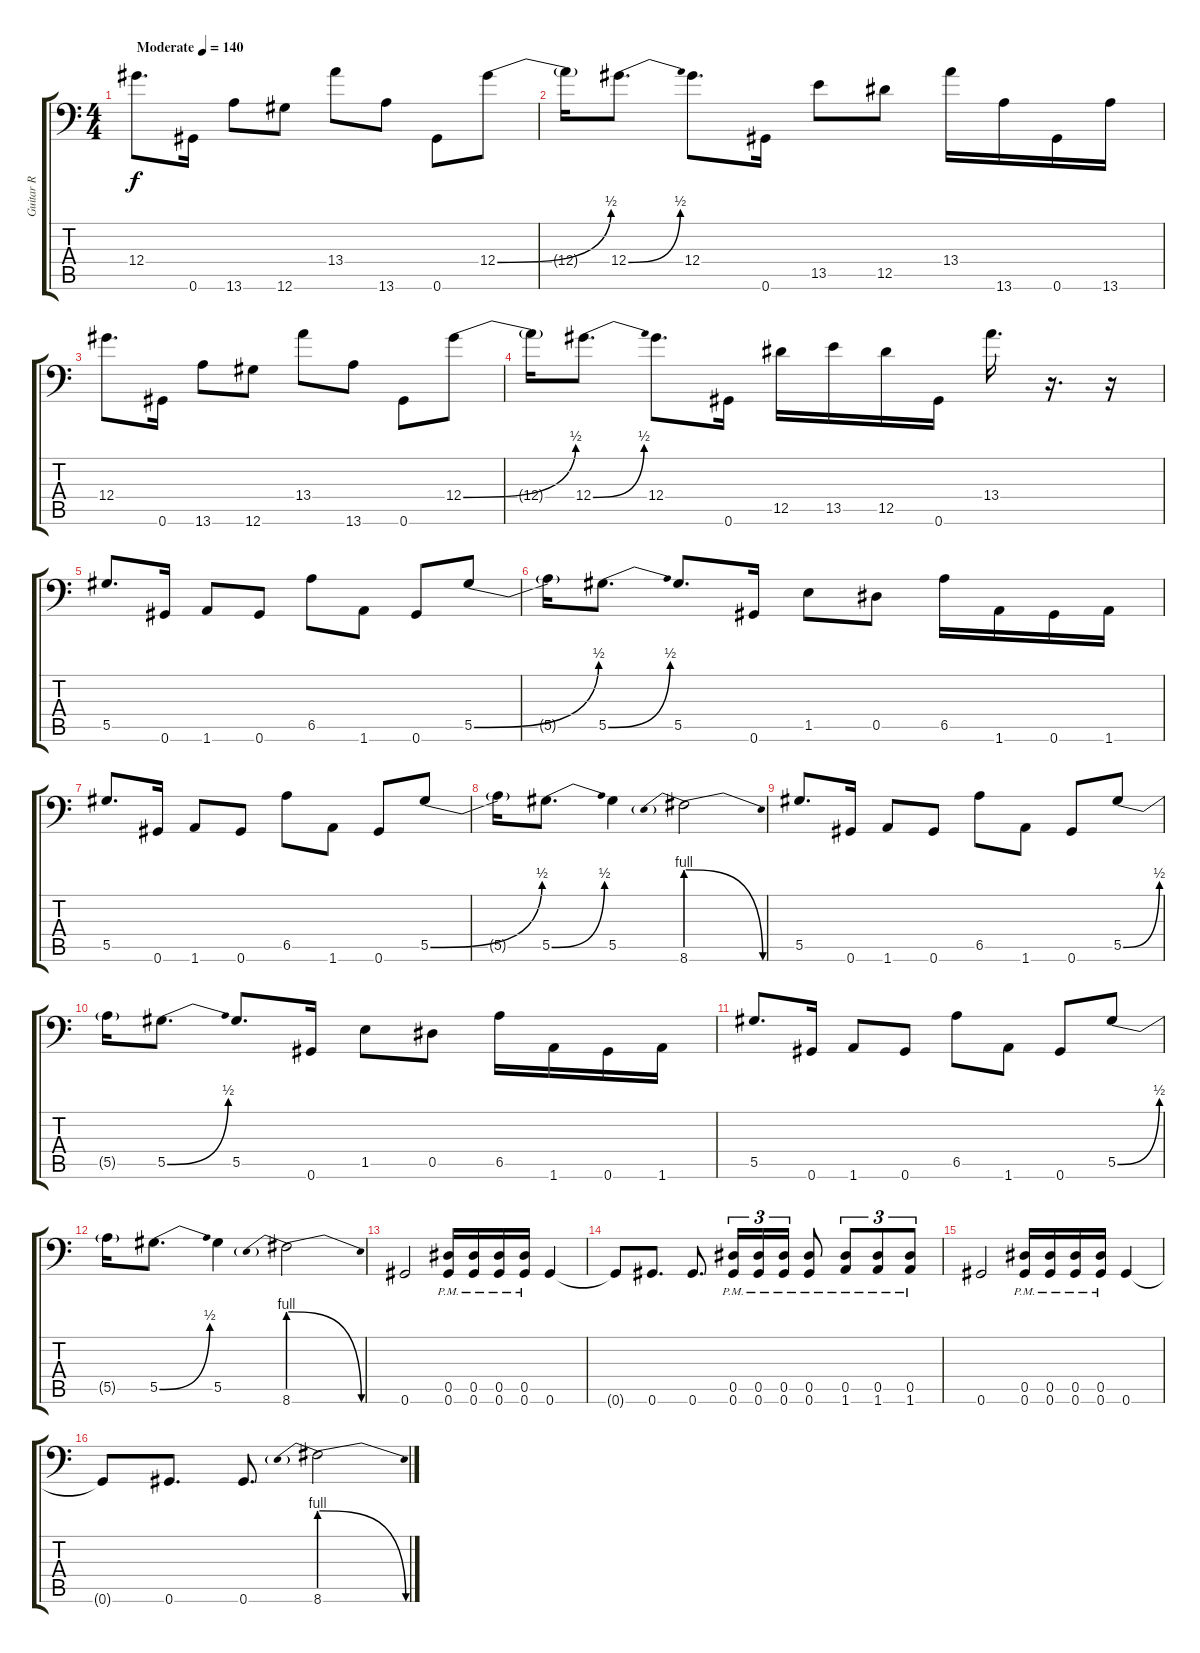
\track ("Guitar R" "Guitar R") {instrument distortionguitar}
\staff {score tabs}
\tuning (Bb3 F3 Db3 Ab2 Eb2 Ab1) {hide}
\ts (4 4)
\tempo (140 "Moderate")
\clef f4
\ks c
12.4.8{d dy f volume 11 balance 8 instrument electricguitarclean} 0.6.16 13.6.8 12.6.8 13.4.8 13.6.8 0.6.8 12.4{be (bend 0 0 60 2)}.8 |
12.4{t}.16 12.4{be (bend 0 0 60 2)}.8{d} 12.4.8{d} 0.6.16 13.5.8 12.5.8 13.4.16 13.6.16 0.6.16 13.6.16 |
12.4.8{d} 0.6.16 13.6.8 12.6.8 13.4.8 13.6.8 0.6.8 12.4{be (bend 0 0 60 2)}.8 |
12.4{t}.16 12.4{be (bend 0 0 60 2)}.8{d} 12.4.8{d} 0.6.16 12.5.16 13.5.16 12.5.16 0.6.16 13.4.16{d} r.16{d} r.16 |
5.5.8{d volume 16 balance 16 instrument distortionguitar} 0.6.16 1.6.8 0.6.8 6.5.8 1.6.8 0.6.8 5.5{be (bend 0 0 60 2)}.8 |
5.5{t}.16 5.5{be (bend 0 0 60 2)}.8{d} 5.5.8{d} 0.6.16 1.5.8 0.5.8 6.5.16 1.6.16 0.6.16 1.6.16 |
5.5.8{d} 0.6.16 1.6.8 0.6.8 6.5.8 1.6.8 0.6.8 5.5{be (bend 0 0 60 2)}.8 |
5.5{t}.16 5.5{be (bend 0 0 60 2)}.8{d} 5.5.4 8.6{be (prebendrelease 0 4 60 0)}.2 |
5.5.8{d} 0.6.16 1.6.8 0.6.8 6.5.8 1.6.8 0.6.8 5.5{be (bend 0 0 60 2)}.8 |
5.5{t}.16 5.5{be (bend 0 0 60 2)}.8{d} 5.5.8{d} 0.6.16 1.5.8 0.5.8 6.5.16 1.6.16 0.6.16 1.6.16 |
5.5.8{d} 0.6.16 1.6.8 0.6.8 6.5.8 1.6.8 0.6.8 5.5{be (bend 0 0 60 2)}.8 |
5.5{t}.16 5.5{be (bend 0 0 60 2)}.8{d} 5.5.4 8.6{be (prebendrelease 0 4 60 0)}.2 |
0.6.2 (0.5{pm} 0.6{pm}).16 (0.5{pm} 0.6{pm}).16 (0.5{pm} 0.6{pm}).16 (0.5{pm} 0.6{pm}).16 0.6.4 |
0.6{t}.8 0.6.8{d} 0.6.8{d} (0.5{pm} 0.6{pm}).16{tu (3 2)} (0.5{pm} 0.6{pm}).16{tu (3 2)} (0.5{pm} 0.6{pm}).16{tu (3 2)} (0.5{pm} 0.6{pm}).8 (0.5{pm} 1.6{pm}).8{tu (3 2)} (0.5{pm} 1.6{pm}).8{tu (3 2)} (0.5{pm} 1.6{pm}).8{tu (3 2)} |
0.6.2 (0.5{pm} 0.6{pm}).16 (0.5{pm} 0.6{pm}).16 (0.5{pm} 0.6{pm}).16 (0.5{pm} 0.6{pm}).16 0.6.4 |
0.6{t}.8 0.6.8{d} 0.6.8{d} 8.6{be (prebendrelease 0 4 60 0)}.2
